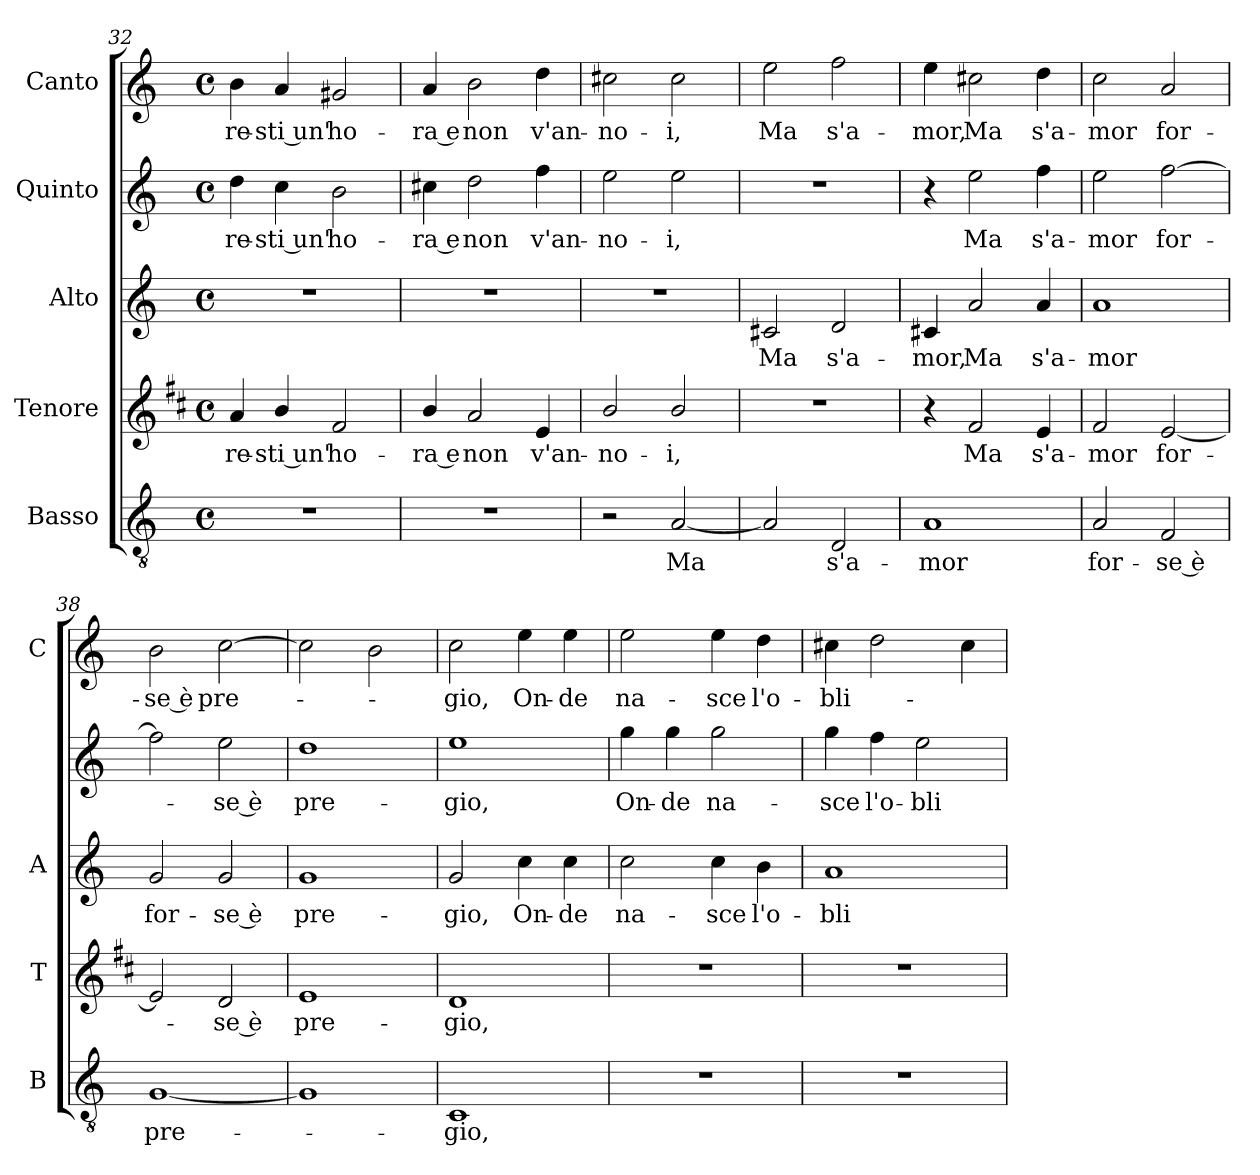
**kern	**text	**kern	**text	**kern	**text	**kern	**text	**kern	**text
*part5	*part5	*part4	*part4	*part3	*part3	*part2	*part2	*part1	*part1
*staff5	*staff5	*staff4	*staff4	*staff3	*staff3	*staff2	*staff2	*staff1	*staff1
*I"Basso	*	*I"Tenore	*	*I"Alto	*	*I"Quinto	*	*I"Canto	*
*I'B	*	*I'T	*	*I'A	*	*	*	*I'C	*
*clefGv2	*	*clefG2	*	*clefG2	*	*clefG2	*	*clefG2	*
*	*	*ITrd1c2	*	*	*	*	*	*	*
*k[]	*	*k[]	*	*k[]	*	*k[]	*	*k[]	*
*C:	*	*C:	*	*C:	*	*C:	*	*C:	*
*M4/4	*	*M4/4	*	*M4/4	*	*M4/4	*	*M4/4	*
*met(c)	*	*met(c)	*	*met(c)	*	*met(c)	*	*met(c)	*
=32	=32	=32	=32	=32	=32	=32	=32	=32	=32
!	!	!	!LO:LY:b	!	!	!	!LO:LY:b	!	!LO:LY:b
1r	.	4g/	re-	1r	.	4dd\	re-	4b\	re-
!	!	!	!LO:LY:b	!	!	!	!LO:LY:b	!	!LO:LY:b
.	.	4a/	-sti un'	.	.	4cc\	-sti un'	4a/	-sti un'
!	!	!	!LO:LY:b	!	!	!	!LO:LY:b	!	!LO:LY:b
.	.	2e/	ho-	.	.	2b\	ho-	2g#X/	ho-
=33	=33	=33	=33	=33	=33	=33	=33	=33	=33
!	!	!	!LO:LY:b	!	!	!	!LO:LY:b	!	!LO:LY:b
1r	.	4a/	-ra e	1r	.	4cc#X\	-ra e	4a/	-ra e
!	!	!	!LO:LY:b	!	!	!	!LO:LY:b	!	!LO:LY:b
.	.	2g/	non	.	.	2dd\	non	2b\	non
!	!	!	!LO:LY:b	!	!	!	!LO:LY:b	!	!LO:LY:b
.	.	4d/	v'an-	.	.	4ff\	v'an-	4dd\	v'an-
=34	=34	=34	=34	=34	=34	=34	=34	=34	=34
!	!	!	!LO:LY:b	!	!	!	!LO:LY:b	!	!LO:LY:b
2r	.	2a/	-no-	1r	.	2ee\	-no-	2cc#X\	-no-
!	!LO:LY:b	!	!LO:LY:b	!	!	!	!LO:LY:b	!	!LO:LY:b
[2A/	Ma	2a/	-i,	.	.	2ee\	-i,	2cc#\	-i,
!!LO:LB:g=z
=35	=35	=35	=35	=35	=35	=35	=35	=35	=35
!	!	!	!	!	!LO:LY:b	!	!	!	!LO:LY:b
2A/]	.	1r	.	2c#X/	Ma	1r	.	2ee\	Ma
!	!LO:LY:b	!	!	!	!LO:LY:b	!	!	!	!LO:LY:b
2D/	s'a-	.	.	2d/	s'a-	.	.	2ff\	s'a-
=36	=36	=36	=36	=36	=36	=36	=36	=36	=36
!	!LO:LY:b	!	!	!	!LO:LY:b	!	!	!	!LO:LY:b
1A	-mor	4r	.	4c#X/	-mor,	4r	.	4ee\	-mor,
!	!	!	!LO:LY:b	!	!LO:LY:b	!	!LO:LY:b	!	!LO:LY:b
.	.	2e/	Ma	2a/	Ma	2ee\	Ma	2cc#X\	Ma
!	!	!	!LO:LY:b	!	!LO:LY:b	!	!LO:LY:b	!	!LO:LY:b
.	.	4d/	s'a-	4a/	s'a-	4ff\	s'a-	4dd\	s'a-
=37	=37	=37	=37	=37	=37	=37	=37	=37	=37
!	!LO:LY:b	!	!LO:LY:b	!	!LO:LY:b	!	!LO:LY:b	!	!LO:LY:b
2A/	for-	2e/	-mor	1a	-mor	2ee\	-mor	2cc\	-mor
!	!LO:LY:b	!	!LO:LY:b	!	!	!	!LO:LY:b	!	!LO:LY:b
2F/	-se è	[2d/	for-	.	.	[2ff\	for-	2a/	for-
=38	=38	=38	=38	=38	=38	=38	=38	=38	=38
!	!LO:LY:b	!	!	!	!LO:LY:b	!	!	!	!LO:LY:b
[1G	pre-	2d/]	.	2g/	for-	2ff\]	.	2b\	-se è
!	!	!	!LO:LY:b	!	!LO:LY:b	!	!LO:LY:b	!	!LO:LY:b
.	.	2c/	-se è	2g/	-se è	2ee\	-se è	[2cc\	pre-
=39	=39	=39	=39	=39	=39	=39	=39	=39	=39
!	!	!	!LO:LY:b	!	!LO:LY:b	!	!LO:LY:b	!	!
1G]	.	1d	pre-	1g	pre-	1dd	pre-	2cc\]	.
.	.	.	.	.	.	.	.	2b\	.
=40	=40	=40	=40	=40	=40	=40	=40	=40	=40
!	!LO:LY:b	!	!LO:LY:b	!	!LO:LY:b	!	!LO:LY:b	!	!LO:LY:b
1C	-gio,	1c	-gio,	2g/	-gio,	1ee	-gio,	2cc\	-gio,
!	!	!	!	!	!LO:LY:b	!	!	!	!LO:LY:b
.	.	.	.	4cc\	On-	.	.	4ee\	On-
!	!	!	!	!	!LO:LY:b	!	!	!	!LO:LY:b
.	.	.	.	4cc\	-de	.	.	4ee\	-de
=41	=41	=41	=41	=41	=41	=41	=41	=41	=41
!	!	!	!	!	!LO:LY:b	!	!LO:LY:b	!	!LO:LY:b
1r	.	1r	.	2cc\	na-	4gg\	On-	2ee\	na-
!	!	!	!	!	!	!	!LO:LY:b	!	!
.	.	.	.	.	.	4gg\	-de	.	.
!	!	!	!	!	!LO:LY:b	!	!LO:LY:b	!	!LO:LY:b
.	.	.	.	4cc\	-sce	2gg\	na-	4ee\	-sce
!	!	!	!	!	!LO:LY:b	!	!	!	!LO:LY:b
.	.	.	.	4b\	l'o-	.	.	4dd\	l'o-
!!LO:PB:g=z
=42	=42	=42	=42	=42	=42	=42	=42	=42	=42
!	!	!	!	!	!LO:LY:b	!	!LO:LY:b	!	!LO:LY:b
1r	.	1r	.	1a	-bli-	4gg\	-sce	4cc#X\	-bli-
!	!	!	!	!	!	!	!LO:LY:b	!	!
.	.	.	.	.	.	4ff\	l'o-	2dd\	.
!	!	!	!	!	!	!	!LO:LY:b	!	!
.	.	.	.	.	.	2ee\	-bli-	.	.
.	.	.	.	.	.	.	.	4cc#\	.
=	=	=	=	=	=	=	=	=	=
*-	*-	*-	*-	*-	*-	*-	*-	*-	*-
